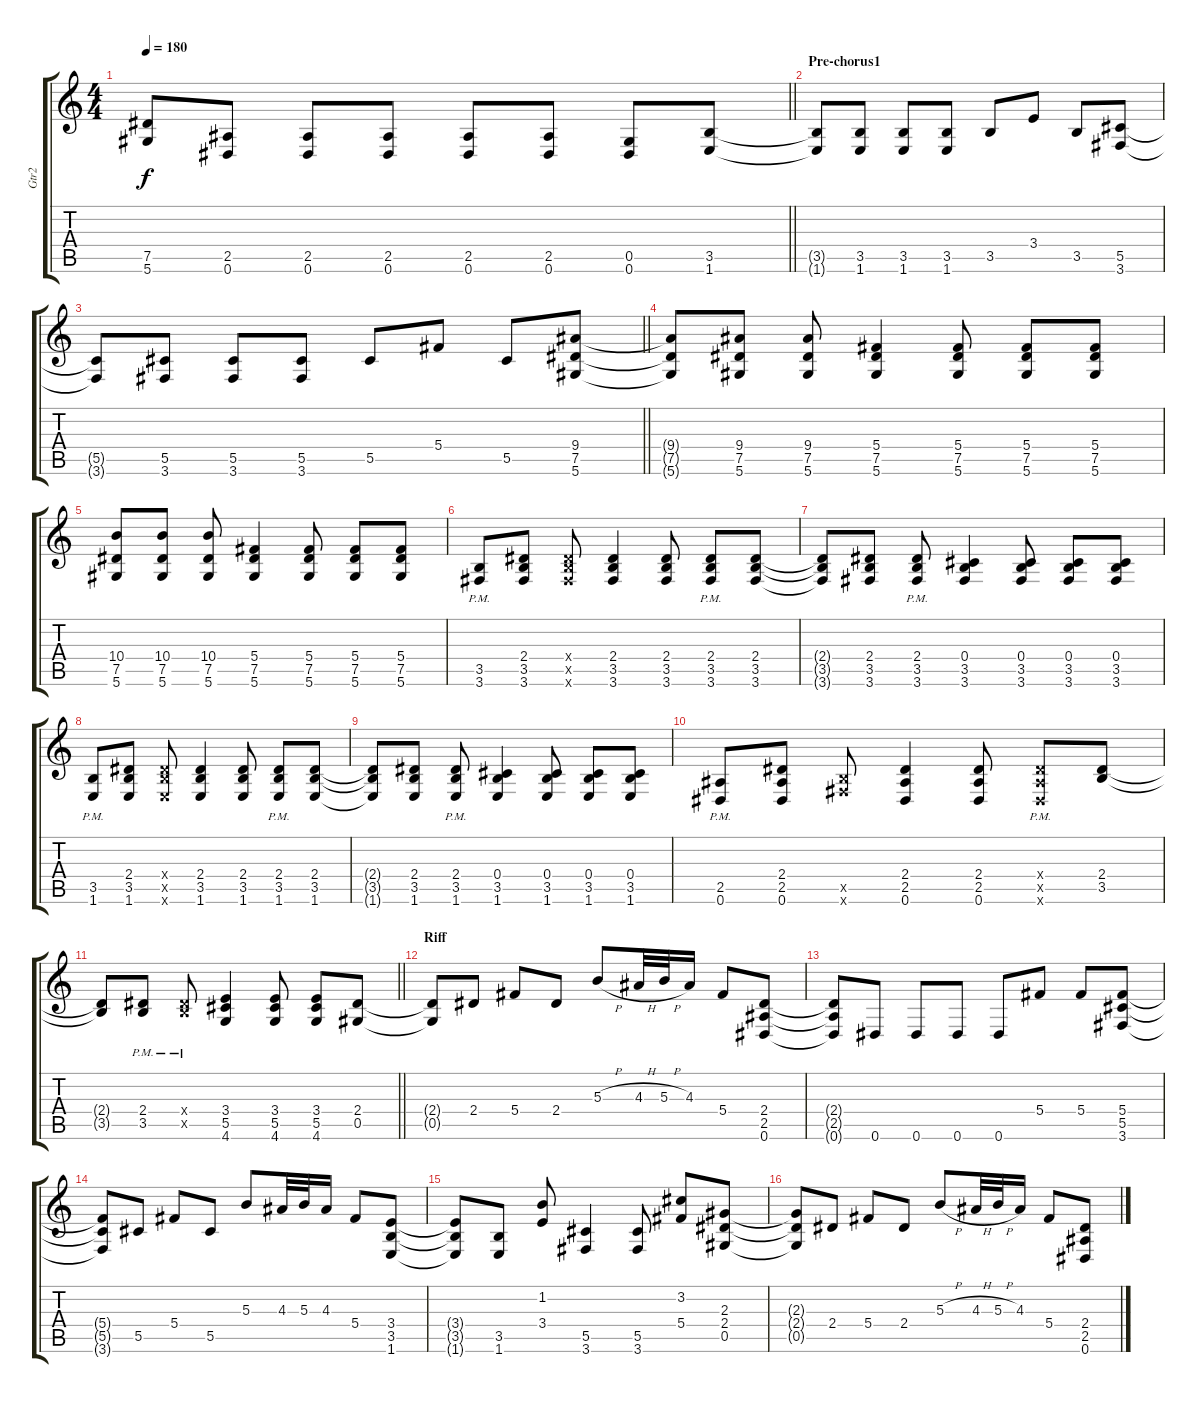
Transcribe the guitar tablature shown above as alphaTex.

\track ("Gtr2" "Gtr2") {instrument distortionguitar}
\staff {score tabs}
\tuning (Eb4 Bb3 Gb3 Db3 Ab2 Eb2) {hide}
\ts (4 4)
\tempo 180
\clef g2
\barLineRight lightlight
\ks c
(7.5{t} 5.6{t}).8{dy f} (2.5 0.6).8 (2.5 0.6).8 (2.5 0.6).8 (2.5 0.6).8 (2.5 0.6).8 (0.5 0.6).8 (3.5 1.6).8 |
\section ("" "Pre-chorus1")
(3.5{t} 1.6{t}).8 (3.5 1.6).8 (3.5 1.6).8 (3.5 1.6).8 3.5.8 3.4.8 3.5.8 (5.5 3.6).8 |
\barLineRight lightlight
(5.5{t} 3.6{t}).8 (5.5 3.6).8 (5.5 3.6).8 (5.5 3.6).8 5.5.8 5.4.8 5.5.8 (9.4 7.5 5.6).8 |
(9.4{t} 7.5{t} 5.6{t}).8 (9.4 7.5 5.6).8 (9.4 7.5 5.6).8 (5.4 7.5 5.6).4 (5.4 7.5 5.6).8 (5.4 7.5 5.6).8 (5.4 7.5 5.6).8 |
(10.4 7.5 5.6).8 (10.4 7.5 5.6).8 (10.4 7.5 5.6).8 (5.4 7.5 5.6).4 (5.4 7.5 5.6).8 (5.4 7.5 5.6).8 (5.4 7.5 5.6).8 |
(3.5{pm} 3.6{pm}).8 (2.4 3.5 3.6).8 (2.4{x} 3.5{x} 3.6{x}).8 (2.4 3.5 3.6).4 (2.4 3.5 3.6).8 (2.4{pm} 3.5{pm} 3.6{pm}).8 (2.4 3.5 3.6).8 |
(2.4{t} 3.5{t} 3.6{t}).8 (2.4 3.5 3.6).8 (2.4{pm} 3.5{pm} 3.6{pm}).8 (0.4 3.5 3.6).4 (0.4 3.5 3.6).8 (0.4 3.5 3.6).8 (0.4 3.5 3.6).8 |
(3.5{pm} 1.6{pm}).8 (2.4 3.5 1.6).8 (2.4{x} 3.5{x} 1.6{x}).8 (2.4 3.5 1.6).4 (2.4 3.5 1.6).8 (2.4{pm} 3.5{pm} 1.6{pm}).8 (2.4 3.5 1.6).8 |
(2.4{t} 3.5{t} 1.6{t}).8 (2.4 3.5 1.6).8 (2.4{pm} 3.5{pm} 1.6{pm}).8 (0.4 3.5 1.6).4 (0.4 3.5 1.6).8 (0.4 3.5 1.6).8 (0.4 3.5 1.6).8 |
(2.5{pm} 0.6{pm}).8 (2.4 2.5 0.6).8 (3.5{x} 3.6{x}).8 (2.4 2.5 0.6).4 (2.4 2.5 0.6).8 (2.4{pm x} 2.5{pm x} 0.6{pm x}).8 (2.4 3.5).8 |
\barLineRight lightlight
(2.4{t} 3.5{t}).8 (2.4{pm} 3.5{pm}).8 (2.4{pm x} 3.5{pm x}).8 (3.4 5.5 4.6).4 (3.4 5.5 4.6).8 (3.4 5.5 4.6).8 (2.4 0.5).8 |
\section ("" "Riff")
(2.4{t} 0.5{t}).8 2.4.8 5.4.8 2.4.8 5.3{h}.8 4.3{h}.32 5.3{h}.32 4.3.16 5.4.8 (2.4 2.5 0.6).8 |
(2.4{t} 2.5{t} 0.6{t}).8 0.6.8 0.6.8 0.6.8 0.6.8 5.4.8 5.4.8 (5.4 5.5 3.6).8 |
(5.4{t} 5.5{t} 3.6{t}).8 5.5.8 5.4.8 5.5.8 5.3.8 4.3.32 5.3.32 4.3.16 5.4.8 (3.4 3.5 1.6).8 |
(3.4{t} 3.5{t} 1.6{t}).8 (3.5 1.6).8 (1.2 3.4).8 (5.5 3.6).4 (5.5 3.6).8 (3.2 5.4).8 (2.3 2.4 0.5).8 |
(2.3{t} 2.4{t} 0.5{t}).8 2.4.8 5.4.8 2.4.8 5.3{h}.8 4.3{h}.32 5.3{h}.32 4.3.16 5.4.8 (2.4 2.5 0.6).8
